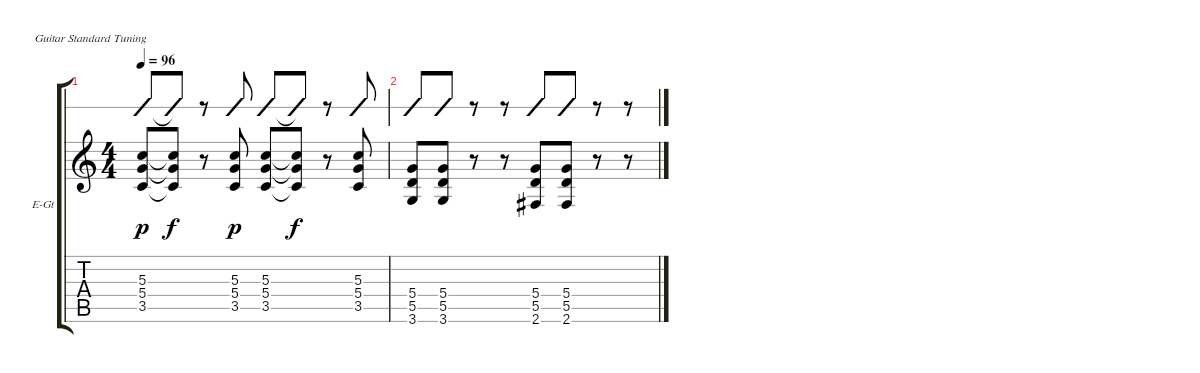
\defaultSystemsLayout 4
\bracketExtendMode groupsimilarinstruments
\firstSystemTrackNameOrientation horizontal
\otherSystemsTrackNameOrientation horizontal
\track ("Максим Крамар" "E-Gt") {instrument distortionguitar}
\staff {score tabs slash}
\tuning (E4 B3 G3 D3 A2 E2)
\ts (4 4)
\tempo 96
\clef g2
\ks c
(5.3 5.4 3.5).8{dy p} (5.3{t} 5.4{t} 3.5{t}).8{dy f} r.8 (5.3 5.4 3.5).8{dy p} (5.3 5.4 3.5).8 (5.3{t} 5.4{t} 3.5{t}).8{dy f} r.8 (5.3 5.4 3.5).8 |
(5.4 5.5 3.6).8 (5.4 5.5 3.6).8 r.8 r.8 (5.4 5.5 2.6).8 (2.6 5.5 5.4).8 r.8 r.8
